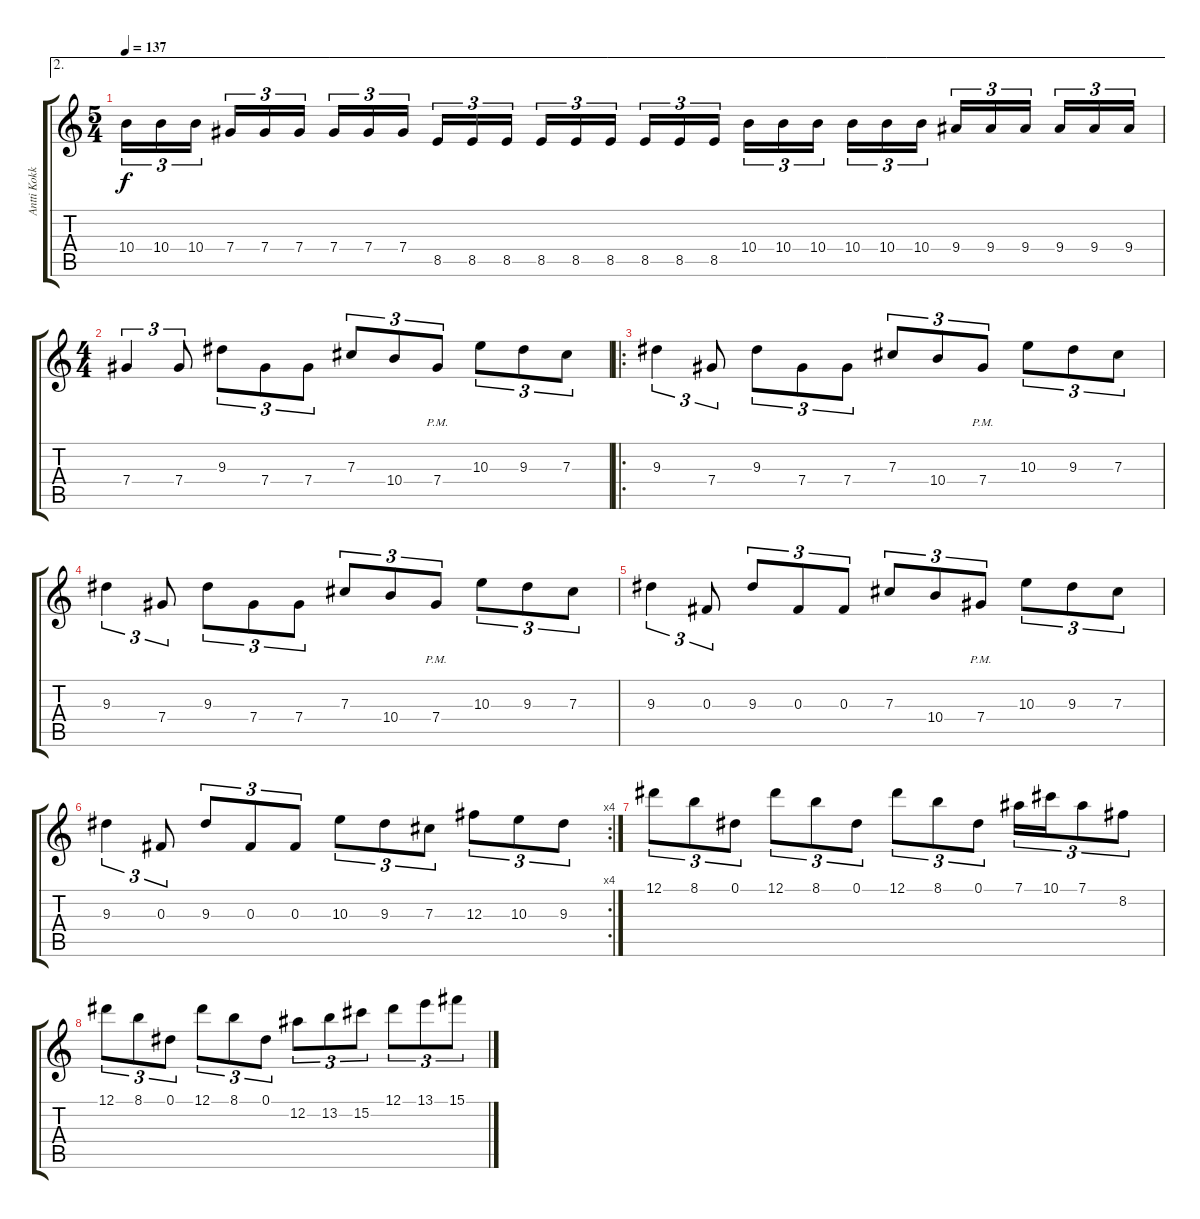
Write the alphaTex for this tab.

\track ("Antti Kokko" "Antti Kokk") {instrument distortionguitar}
\staff {score tabs}
\tuning (Eb4 Bb3 Gb3 Db3 Ab2 Eb2) {hide}
\ae 2
\ts (5 4)
\tempo 137
\clef g2
\ks c
10.4.16{tu (3 2) dy f} 10.4.16{tu (3 2)} 10.4.16{tu (3 2)} 7.4.16{tu (3 2)} 7.4.16{tu (3 2)} 7.4.16{tu (3 2)} 7.4.16{tu (3 2)} 7.4.16{tu (3 2)} 7.4.16{tu (3 2)} 8.5.16{tu (3 2)} 8.5.16{tu (3 2)} 8.5.16{tu (3 2)} 8.5.16{tu (3 2)} 8.5.16{tu (3 2)} 8.5.16{tu (3 2)} 8.5.16{tu (3 2)} 8.5.16{tu (3 2)} 8.5.16{tu (3 2)} 10.4.16{tu (3 2)} 10.4.16{tu (3 2)} 10.4.16{tu (3 2)} 10.4.16{tu (3 2)} 10.4.16{tu (3 2)} 10.4.16{tu (3 2)} 9.4.16{tu (3 2)} 9.4.16{tu (3 2)} 9.4.16{tu (3 2)} 9.4.16{tu (3 2)} 9.4.16{tu (3 2)} 9.4.16{tu (3 2)} |
\ts (4 4)
7.4.4{tu (3 2)} 7.4.8{tu (3 2)} 9.3.8{tu (3 2)} 7.4.8{tu (3 2)} 7.4.8{tu (3 2)} 7.3.8{tu (3 2)} 10.4.8{tu (3 2)} 7.4{pm}.8{tu (3 2)} 10.3.8{tu (3 2)} 9.3.8{tu (3 2)} 7.3.8{tu (3 2)} |
\ro
9.3.4{tu (3 2)} 7.4.8{tu (3 2)} 9.3.8{tu (3 2)} 7.4.8{tu (3 2)} 7.4.8{tu (3 2)} 7.3.8{tu (3 2)} 10.4.8{tu (3 2)} 7.4{pm}.8{tu (3 2)} 10.3.8{tu (3 2)} 9.3.8{tu (3 2)} 7.3.8{tu (3 2)} |
9.3.4{tu (3 2)} 7.4.8{tu (3 2)} 9.3.8{tu (3 2)} 7.4.8{tu (3 2)} 7.4.8{tu (3 2)} 7.3.8{tu (3 2)} 10.4.8{tu (3 2)} 7.4{pm}.8{tu (3 2)} 10.3.8{tu (3 2)} 9.3.8{tu (3 2)} 7.3.8{tu (3 2)} |
9.3.4{tu (3 2)} 0.3.8{tu (3 2)} 9.3.8{tu (3 2)} 0.3.8{tu (3 2)} 0.3.8{tu (3 2)} 7.3.8{tu (3 2)} 10.4.8{tu (3 2)} 7.4{pm}.8{tu (3 2)} 10.3.8{tu (3 2)} 9.3.8{tu (3 2)} 7.3.8{tu (3 2)} |
\rc 4
9.3.4{tu (3 2)} 0.3.8{tu (3 2)} 9.3.8{tu (3 2)} 0.3.8{tu (3 2)} 0.3.8{tu (3 2)} 10.3.8{tu (3 2)} 9.3.8{tu (3 2)} 7.3.8{tu (3 2)} 12.3.8{tu (3 2)} 10.3.8{tu (3 2)} 9.3.8{tu (3 2)} |
12.1.8{tu (3 2) instrument distortionguitar} 8.1.8{tu (3 2)} 0.1.8{tu (3 2)} 12.1.8{tu (3 2)} 8.1.8{tu (3 2)} 0.1.8{tu (3 2)} 12.1.8{tu (3 2)} 8.1.8{tu (3 2)} 0.1.8{tu (3 2)} 7.1.16{tu (3 2)} 10.1.16{tu (3 2)} 7.1.8{tu (3 2)} 8.2.8{tu (3 2)} |
12.1.8{tu (3 2)} 8.1.8{tu (3 2)} 0.1.8{tu (3 2)} 12.1.8{tu (3 2)} 8.1.8{tu (3 2)} 0.1.8{tu (3 2)} 12.2.8{tu (3 2)} 13.2.8{tu (3 2)} 15.2.8{tu (3 2)} 12.1.8{tu (3 2)} 13.1.8{tu (3 2)} 15.1.8{tu (3 2)}
